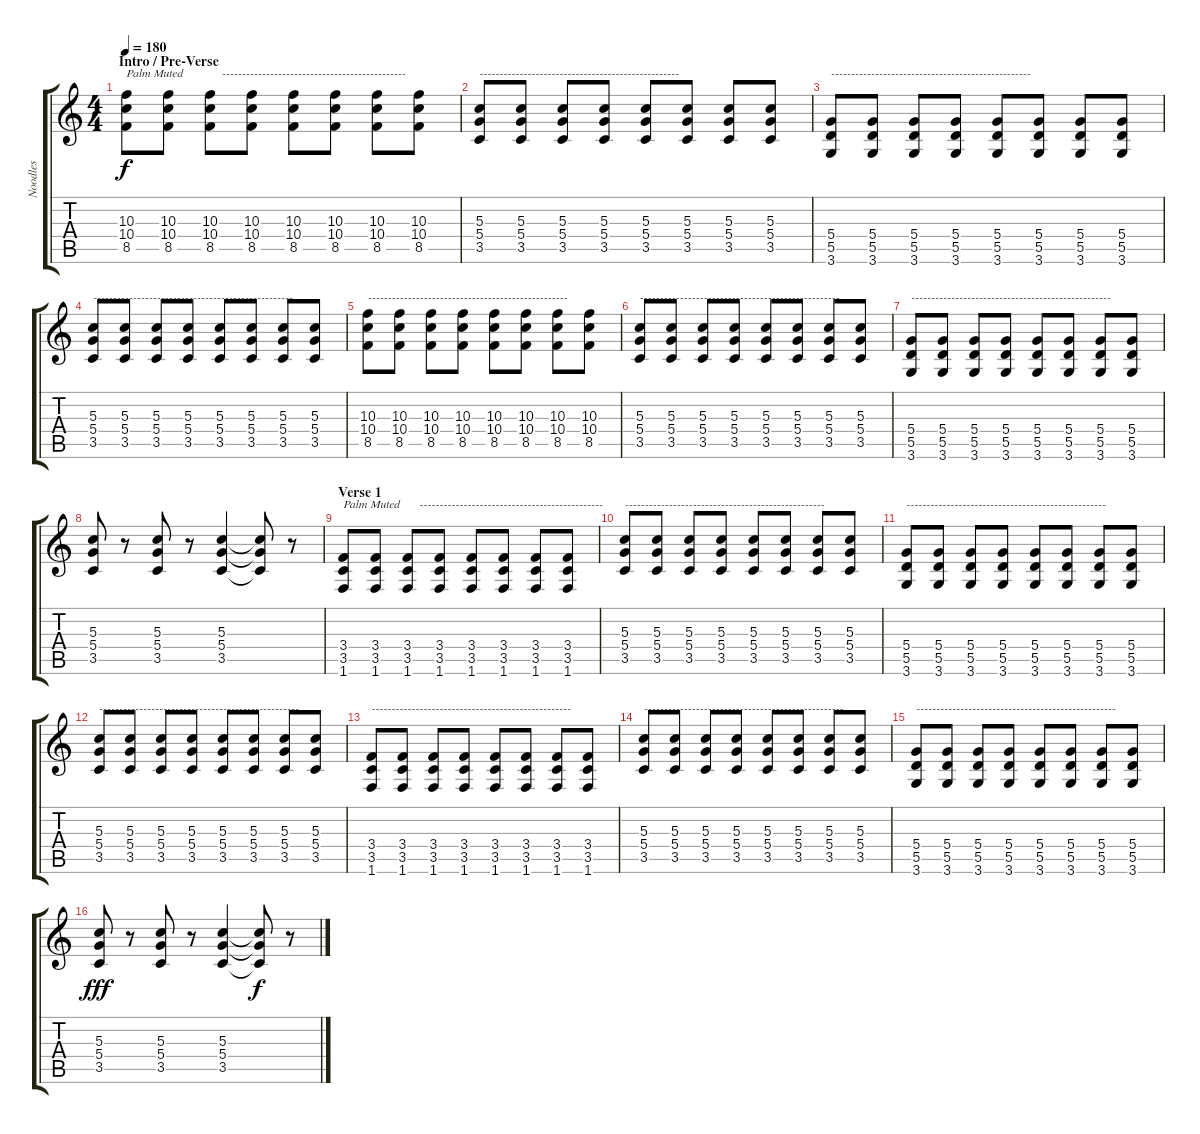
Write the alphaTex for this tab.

\track ("Noodles" "Noodles") {instrument distortionguitar}
\staff {score tabs}
\tuning (E4 B3 G3 D3 A2 E2) {hide}
\ts (4 4)
\section ("" "Intro / Pre-Verse")
\tempo 180
\clef g2
\ks c
(10.3 10.4 8.5).8{txt "Palm Muted" dy f instrument distortionguitar} (10.3 10.4 8.5).8 (10.3 10.4 8.5).8{txt "    ----------------------------------------------"} (10.3 10.4 8.5).8 (10.3 10.4 8.5).8 (10.3 10.4 8.5).8 (10.3 10.4 8.5).8 (10.3 10.4 8.5).8 |
(5.3 5.4 3.5).8{txt "--------------------------------------------------"} (5.3 5.4 3.5).8 (5.3 5.4 3.5).8 (5.3 5.4 3.5).8 (5.3 5.4 3.5).8 (5.3 5.4 3.5).8 (5.3 5.4 3.5).8 (5.3 5.4 3.5).8 |
(5.4 5.5 3.6).8{txt "--------------------------------------------------"} (5.4 5.5 3.6).8 (5.4 5.5 3.6).8 (5.4 5.5 3.6).8 (5.4 5.5 3.6).8 (5.4 5.5 3.6).8 (5.4 5.5 3.6).8 (5.4 5.5 3.6).8 |
(5.3 5.4 3.5).8{txt "--------------------------------------------------"} (5.3 5.4 3.5).8 (5.3 5.4 3.5).8 (5.3 5.4 3.5).8 (5.3 5.4 3.5).8 (5.3 5.4 3.5).8 (5.3 5.4 3.5).8 (5.3 5.4 3.5).8 |
(10.3 10.4 8.5).8{txt "--------------------------------------------------"} (10.3 10.4 8.5).8 (10.3 10.4 8.5).8 (10.3 10.4 8.5).8 (10.3 10.4 8.5).8 (10.3 10.4 8.5).8 (10.3 10.4 8.5).8 (10.3 10.4 8.5).8 |
(5.3 5.4 3.5).8{txt "--------------------------------------------------"} (5.3 5.4 3.5).8 (5.3 5.4 3.5).8 (5.3 5.4 3.5).8 (5.3 5.4 3.5).8 (5.3 5.4 3.5).8 (5.3 5.4 3.5).8 (5.3 5.4 3.5).8 |
(5.4 5.5 3.6).8{txt "--------------------------------------------------"} (5.4 5.5 3.6).8 (5.4 5.5 3.6).8 (5.4 5.5 3.6).8 (5.4 5.5 3.6).8 (5.4 5.5 3.6).8 (5.4 5.5 3.6).8 (5.4 5.5 3.6).8 |
(5.3 5.4 3.5).8 r.8 (5.3 5.4 3.5).8 r.8 (5.3 5.4 3.5).4 (5.3{t} 5.4{t} 3.5{t}).8 r.8 |
\section ("" "Verse 1")
(3.4 3.5 1.6).8{txt "Palm Muted"} (3.4 3.5 1.6).8 (3.4 3.5 1.6).8{txt "    ----------------------------------------------"} (3.4 3.5 1.6).8 (3.4 3.5 1.6).8 (3.4 3.5 1.6).8 (3.4 3.5 1.6).8 (3.4 3.5 1.6).8 |
(5.3 5.4 3.5).8{txt "--------------------------------------------------"} (5.3 5.4 3.5).8 (5.3 5.4 3.5).8 (5.3 5.4 3.5).8 (5.3 5.4 3.5).8 (5.3 5.4 3.5).8 (5.3 5.4 3.5).8 (5.3 5.4 3.5).8 |
(5.4 5.5 3.6).8{txt "--------------------------------------------------"} (5.4 5.5 3.6).8 (5.4 5.5 3.6).8 (5.4 5.5 3.6).8 (5.4 5.5 3.6).8 (5.4 5.5 3.6).8 (5.4 5.5 3.6).8 (5.4 5.5 3.6).8 |
(5.3 5.4 3.5).8{txt "--------------------------------------------------"} (5.3 5.4 3.5).8 (5.3 5.4 3.5).8 (5.3 5.4 3.5).8 (5.3 5.4 3.5).8 (5.3 5.4 3.5).8 (5.3 5.4 3.5).8 (5.3 5.4 3.5).8 |
(3.4 3.5 1.6).8{txt "--------------------------------------------------"} (3.4 3.5 1.6).8 (3.4 3.5 1.6).8 (3.4 3.5 1.6).8 (3.4 3.5 1.6).8 (3.4 3.5 1.6).8 (3.4 3.5 1.6).8 (3.4 3.5 1.6).8 |
(5.3 5.4 3.5).8{txt "--------------------------------------------------"} (5.3 5.4 3.5).8 (5.3 5.4 3.5).8 (5.3 5.4 3.5).8 (5.3 5.4 3.5).8 (5.3 5.4 3.5).8 (5.3 5.4 3.5).8 (5.3 5.4 3.5).8 |
(5.4 5.5 3.6).8{txt "--------------------------------------------------"} (5.4 5.5 3.6).8 (5.4 5.5 3.6).8 (5.4 5.5 3.6).8 (5.4 5.5 3.6).8 (5.4 5.5 3.6).8 (5.4 5.5 3.6).8 (5.4 5.5 3.6).8 |
(5.3 5.4 3.5).8{dy fff} r.8 (5.3 5.4 3.5).8 r.8 (5.3 5.4 3.5).4 (5.3{t} 5.4{t} 3.5{t}).8{dy f} r.8
